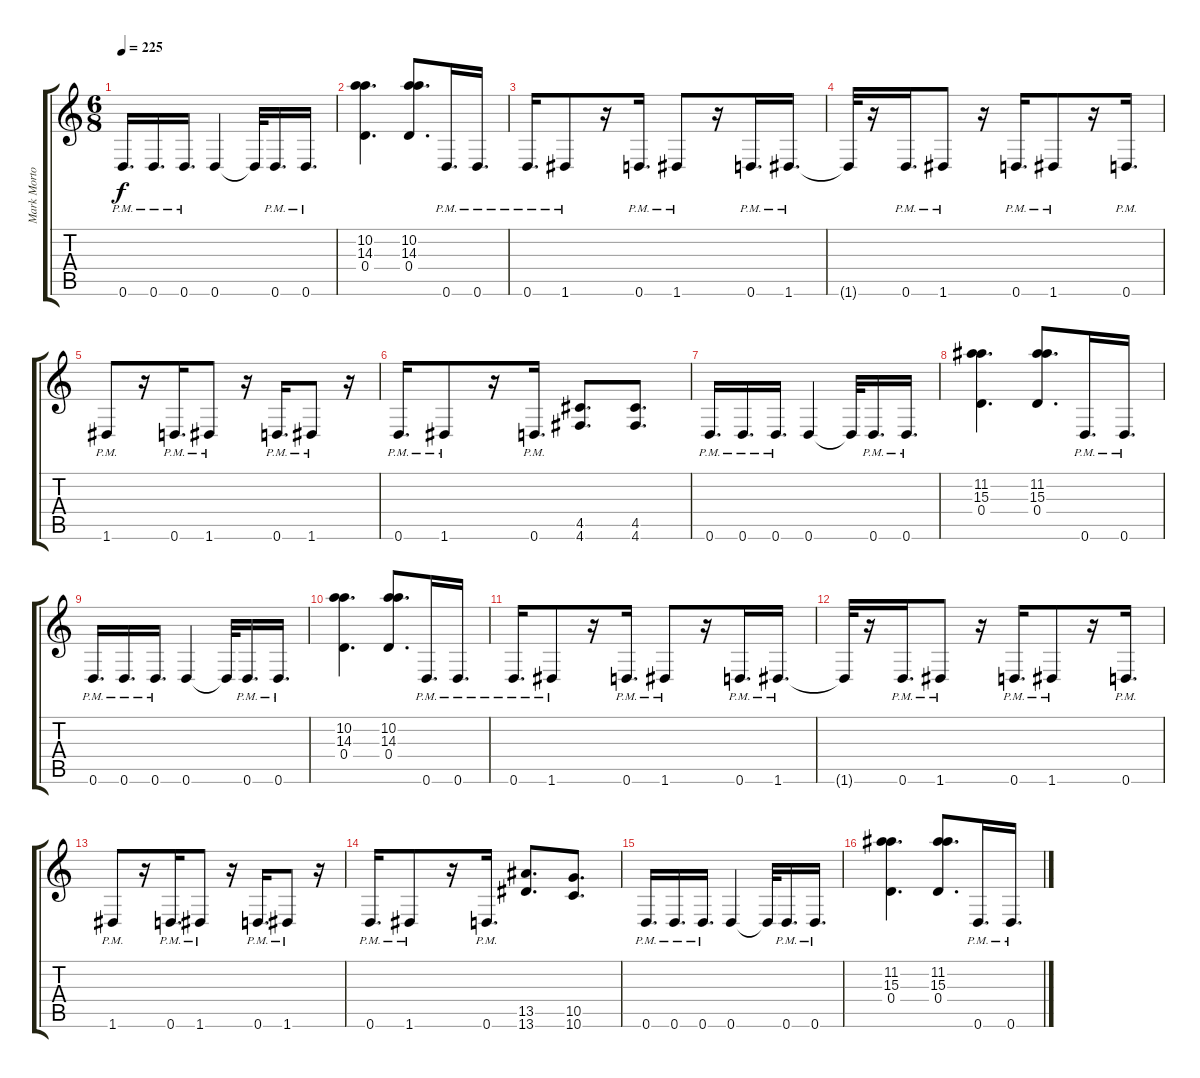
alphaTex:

\track ("Mark Morton - Rhythm" "Mark Morto") {instrument distortionguitar}
\staff {score tabs}
\tuning (E4 B3 G3 D3 A2 D2) {hide}
\ts (6 8)
\tempo 225
\clef g2
\ks c
0.6{pm}.16{d dy f} 0.6{pm}.16{d} 0.6{pm}.16{d} 0.6.4 0.6{t}.32 0.6{pm}.16{d} 0.6{pm}.16{d} |
(10.2 14.3 0.4).4{d} (10.2 14.3 0.4).8{d} 0.6{pm}.16{d} 0.6{pm}.16{d} |
0.6{pm}.16{d} 1.6{pm}.8 r.16 0.6{pm}.16{d} 1.6{pm}.8 r.16 0.6{pm}.16{d} 1.6{pm}.16{d} |
1.6{t}.32 r.16 0.6{pm}.16{d} 1.6{pm}.8 r.16 0.6{pm}.16{d} 1.6{pm}.8 r.16 0.6{pm}.16{d} |
1.6{pm}.8 r.16 0.6{pm}.16{d} 1.6{pm}.8 r.16 0.6{pm}.16{d} 1.6{pm}.8 r.16 |
0.6{pm}.16{d} 1.6{pm}.8 r.16 0.6{pm}.16{d} (4.5 4.6).8{d} (4.5 4.6).8{d} |
0.6{pm}.16{d} 0.6{pm}.16{d} 0.6{pm}.16{d} 0.6.4 0.6{t}.32 0.6{pm}.16{d} 0.6{pm}.16{d} |
(11.2 15.3 0.4).4{d} (11.2 15.3 0.4).8{d} 0.6{pm}.16{d} 0.6{pm}.16{d} |
0.6{pm}.16{d} 0.6{pm}.16{d} 0.6{pm}.16{d} 0.6.4 0.6{t}.32 0.6{pm}.16{d} 0.6{pm}.16{d} |
(10.2 14.3 0.4).4{d} (10.2 14.3 0.4).8{d} 0.6{pm}.16{d} 0.6{pm}.16{d} |
0.6{pm}.16{d} 1.6{pm}.8 r.16 0.6{pm}.16{d} 1.6{pm}.8 r.16 0.6{pm}.16{d} 1.6{pm}.16{d} |
1.6{t}.32 r.16 0.6{pm}.16{d} 1.6{pm}.8 r.16 0.6{pm}.16{d} 1.6{pm}.8 r.16 0.6{pm}.16{d} |
1.6{pm}.8 r.16 0.6{pm}.16{d} 1.6{pm}.8 r.16 0.6{pm}.16{d} 1.6{pm}.8 r.16 |
0.6{pm}.16{d} 1.6{pm}.8 r.16 0.6{pm}.16{d} (13.5 13.6).8{d} (10.5 10.6).8{d} |
0.6{pm}.16{d} 0.6{pm}.16{d} 0.6{pm}.16{d} 0.6.4 0.6{t}.32 0.6{pm}.16{d} 0.6{pm}.16{d} |
(11.2 15.3 0.4).4{d} (11.2 15.3 0.4).8{d} 0.6{pm}.16{d} 0.6{pm}.16{d}
